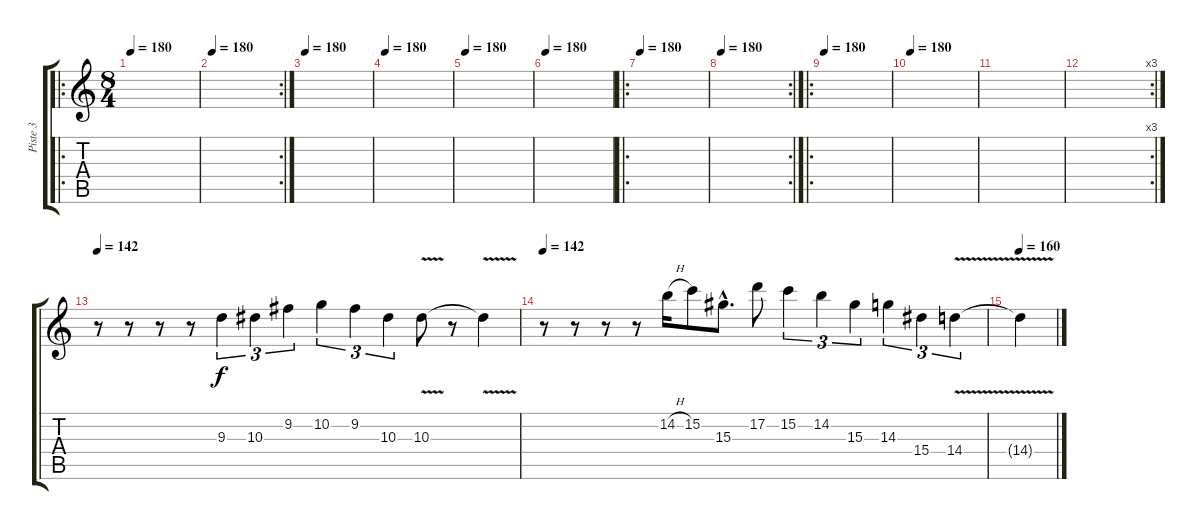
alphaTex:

\track ("Piste 3" "Piste 3") {instrument distortionguitar}
\staff {score tabs}
\tuning (D4 A3 F3 C3 G2 D2) {hide}
\ro
\ts (8 4)
\tempo 170
\tempo 180
\clef g2
\ks c
|
\rc 2
\tempo 180
|
\tempo 180
|
\tempo 180
|
\tempo 180
|
\tempo 180
|
\ro
\tempo 170
\tempo 180
|
\rc 2
\tempo 180
|
\ro
\tempo 170
\tempo 180
|
\tempo 180
|
|
\rc 3
|
\tempo 142
r.8 r.8 r.8 r.8 9.3.4{tu (3 2)} 10.3.4{tu (3 2)} 9.2.4{tu (3 2)} 10.2.4{tu (3 2)} 9.2.4{tu (3 2)} 10.3.4{tu (3 2)} 10.3{v}.8 r.8 10.3{t}.4 |
\tempo 142
r.8 r.8 r.8 r.8 14.2{h}.16 15.2.8 15.3{hac}.8{d} 17.2.8 15.2.4{tu (3 2)} 14.2.4{tu (3 2)} 15.3.4{tu (3 2)} 14.3.4{tu (3 2)} 15.4.4{tu (3 2)} 14.4{v}.4{tu (3 2)} |
\tempo 160
14.4{t}.4
